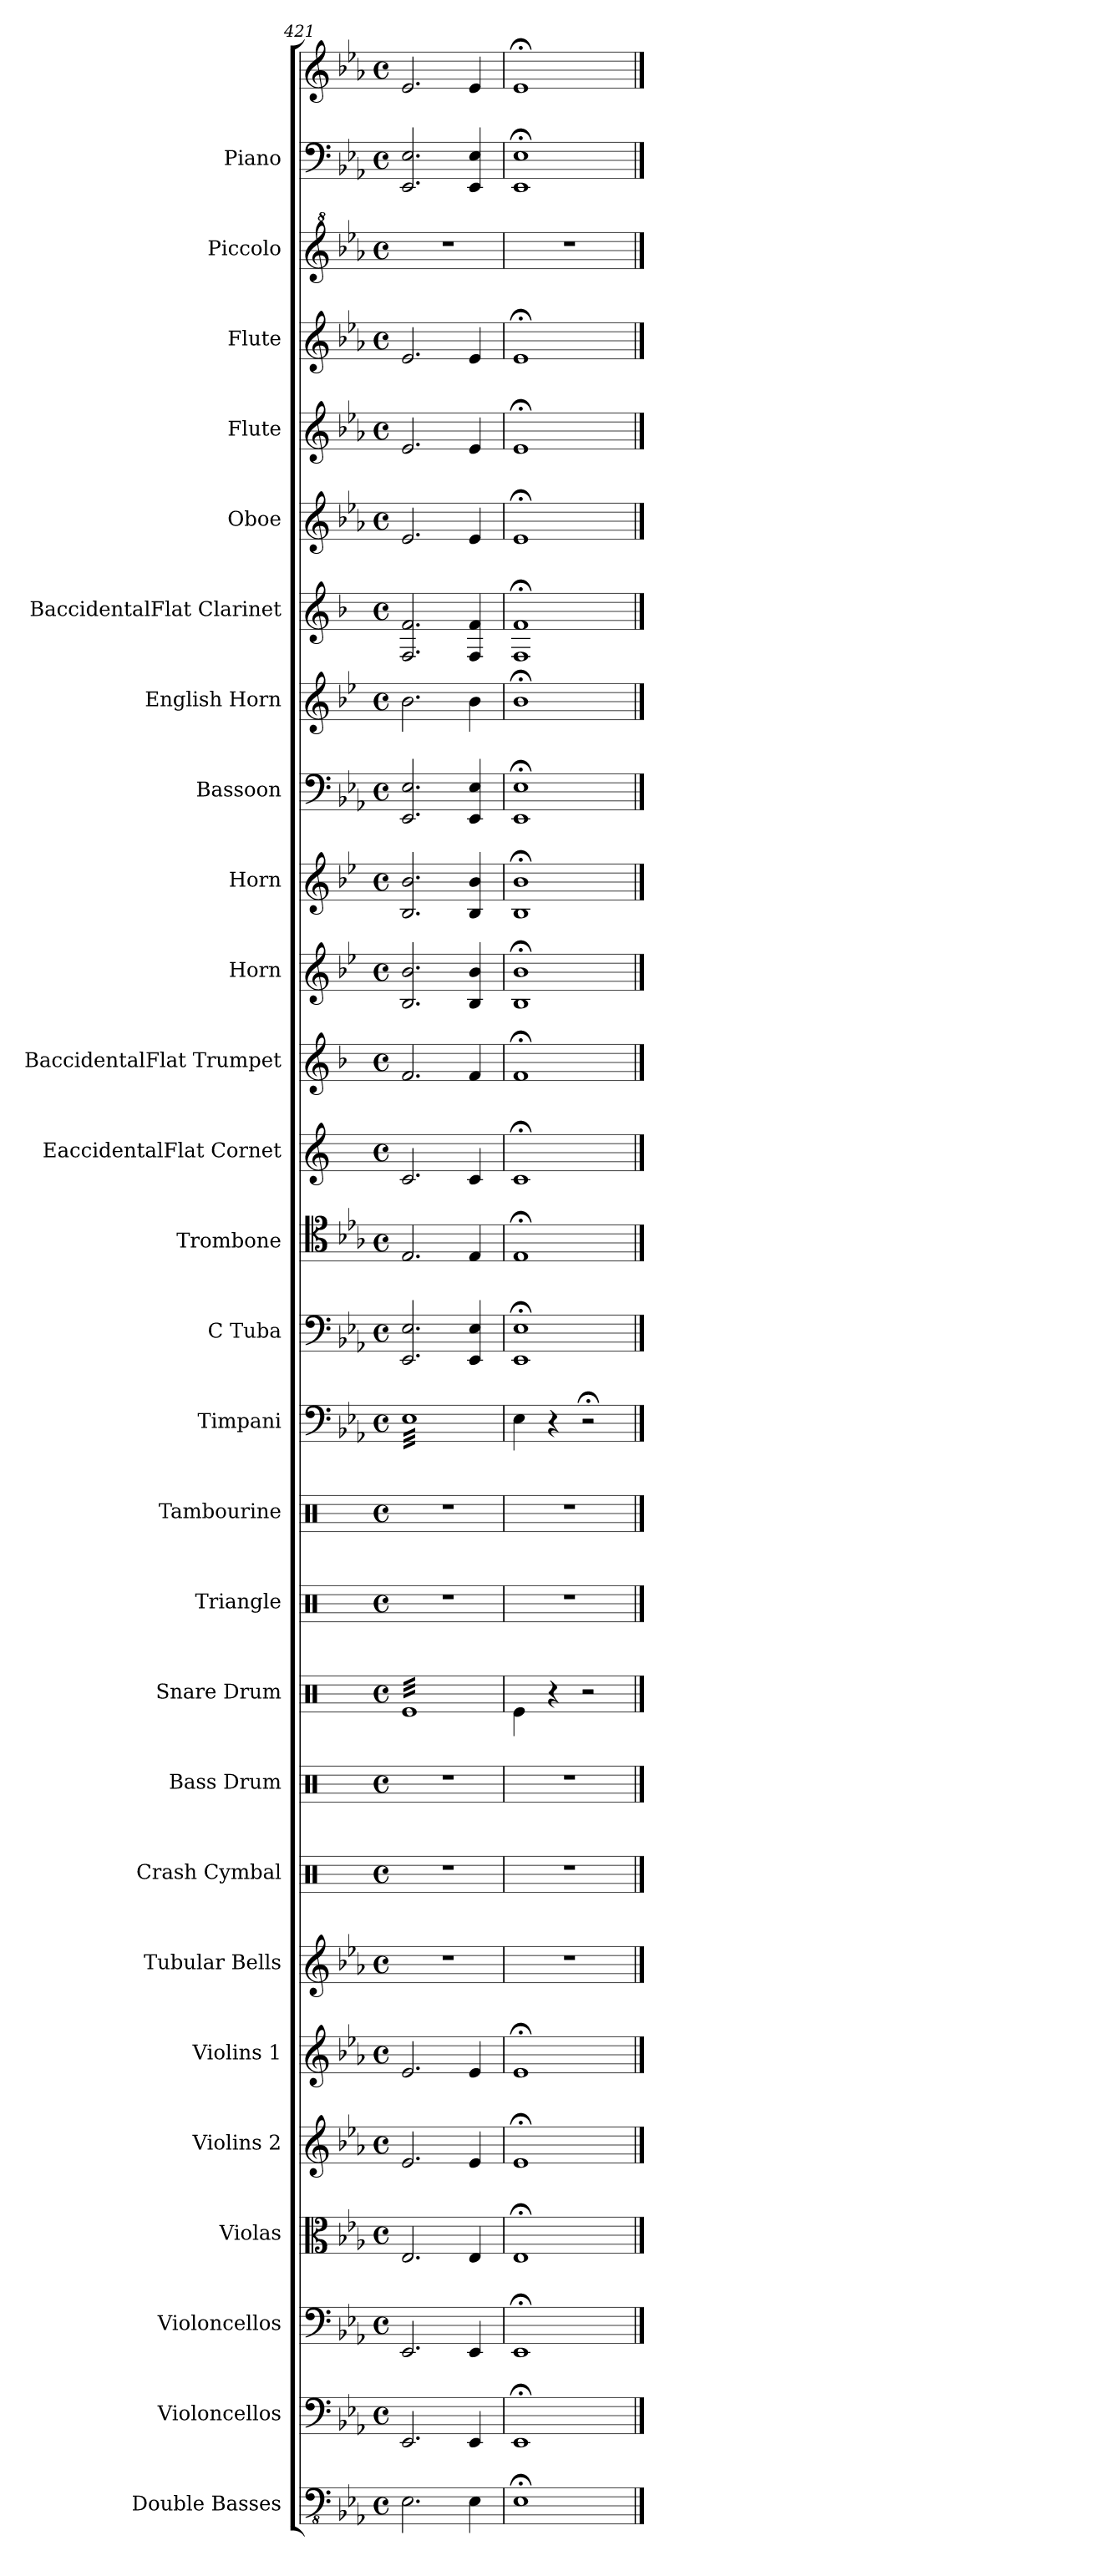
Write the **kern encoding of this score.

**kern	**kern	**kern	**kern	**kern	**kern	**kern	**kern	**kern	**kern	**kern	**kern	**kern	**kern	**kern	**kern	**kern	**kern	**kern	**kern	**kern	**kern	**kern	**kern	**kern	**kern	**kern	**kern
*part27	*part26	*part25	*part24	*part23	*part22	*part21	*part20	*part19	*part18	*part17	*part16	*part15	*part14	*part13	*part12	*part11	*part10	*part9	*part8	*part7	*part6	*part5	*part4	*part3	*part2	*part1	*part1
*staff28	*staff27	*staff26	*staff25	*staff24	*staff23	*staff22	*staff21	*staff20	*staff19	*staff18	*staff17	*staff16	*staff15	*staff14	*staff13	*staff12	*staff11	*staff10	*staff9	*staff8	*staff7	*staff6	*staff5	*staff4	*staff3	*staff2	*staff1
*I"Double Basses	*I"Violoncellos	*I"Violoncellos	*I"Violas	*I"Violins 2	*I"Violins 1	*I"Tubular Bells	*I"Crash Cymbal	*I"Bass Drum	*I"Snare Drum	*I"Triangle	*I"Tambourine	*I"Timpani	*I"C Tuba	*I"Trombone	*I"EaccidentalFlat Cornet	*I"BaccidentalFlat Trumpet	*I"Horn	*I"Horn	*I"Bassoon	*I"English Horn	*I"BaccidentalFlat Clarinet	*I"Oboe	*I"Flute	*I"Flute	*I"Piccolo	*I"Piano	*
*I'Dbs.	*I'Vlcs.	*I'Vlcs.	*I'Vlas.	*I'Vlns. 2	*I'Vlns. 1	*I'Tu. Be.	*I'Cr. Cym.	*I'B. Dr.	*I'Sn. Dr.	*I'Trgl.	*I'Tamb.	*I'Timp.	*I'C Tu.	*I'Trb.	*I'EaccidentalFlat Cnt.	*I'BaccidentalFlat Tpt.	*I'Hn.	*I'Hn.	*I'Bsn.	*I'E. Hn.	*I'BaccidentalFlat Cl.	*I'Ob.	*I'Fl.	*I'Fl.	*I'Picc.	*I'Pno.	*
*clefFv4	*clefF4	*clefF4	*clefC3	*clefG2	*clefG2	*clefG2	*clefX	*clefX	*clefX	*clefX	*clefX	*clefF4	*clefF4	*clefC4	*clefG2	*clefG2	*clefG2	*clefG2	*clefF4	*clefG2	*clefG2	*clefG2	*clefG2	*clefG2	*clefG^2	*clefF4	*clefG2
*	*	*	*	*	*	*	*	*	*	*	*	*	*	*	*ITrd-2c-3	*ITrd1c2	*ITrd4c7	*ITrd4c7	*	*ITrd4c7	*ITrd1c2	*	*	*	*ITrd-7c-12	*	*
*k[b-e-a-]	*k[b-e-a-]	*k[b-e-a-]	*k[b-e-a-]	*k[b-e-a-]	*k[b-e-a-]	*k[b-e-a-]	*k[]	*k[]	*k[]	*k[]	*k[]	*k[b-e-a-]	*k[b-e-a-]	*k[b-e-a-]	*k[b-e-a-]	*k[b-e-a-]	*k[b-e-a-]	*k[b-e-a-]	*k[b-e-a-]	*k[b-e-a-]	*k[b-e-a-]	*k[b-e-a-]	*k[b-e-a-]	*k[b-e-a-]	*k[b-e-a-]	*k[b-e-a-]	*k[b-e-a-]
*M4/4	*M4/4	*M4/4	*M4/4	*M4/4	*M4/4	*M4/4	*M4/4	*M4/4	*M4/4	*M4/4	*M4/4	*M4/4	*M4/4	*M4/4	*M4/4	*M4/4	*M4/4	*M4/4	*M4/4	*M4/4	*M4/4	*M4/4	*M4/4	*M4/4	*M4/4	*M4/4	*M4/4
*met(c)	*met(c)	*met(c)	*met(c)	*met(c)	*met(c)	*met(c)	*met(c)	*met(c)	*met(c)	*met(c)	*met(c)	*met(c)	*met(c)	*met(c)	*met(c)	*met(c)	*met(c)	*met(c)	*met(c)	*met(c)	*met(c)	*met(c)	*met(c)	*met(c)	*met(c)	*met(c)	*met(c)
=421	=421	=421	=421	=421	=421	=421	=421	=421	=421	=421	=421	=421	=421	=421	=421	=421	=421	=421	=421	=421	=421	=421	=421	=421	=421	=421	=421
*	*	*	*	*	*	*	*	*	*tremolo	*	*	*	*	*	*	*	*	*	*	*	*	*	*	*	*	*	*
*	*	*	*	*	*	*	*	*	*	*	*	*tremolo	*	*	*	*	*	*	*	*	*	*	*	*	*	*	*
2.EE-\	2.EE-/	2.EE-/	2.E-/	2.e-/	2.e-/	1r	1r	1r	32ReLLL	1r	1r	32E-LLL	2.EE-/ 2.E-/	2.E-/	2.e-/	2.e-/	2.E-/ 2.e-/	2.E-/ 2.e-/	2.EE-/ 2.E-/	2.e-\	2.E-/ 2.e-/	2.e-/	2.e-/	2.e-/	1r	2.EE-/ 2.E-/	2.e-/
.	.	.	.	.	.	.	.	.	32Re	.	.	32E-	.	.	.	.	.	.	.	.	.	.	.	.	.	.	.
.	.	.	.	.	.	.	.	.	32Re	.	.	32E-	.	.	.	.	.	.	.	.	.	.	.	.	.	.	.
.	.	.	.	.	.	.	.	.	32Re	.	.	32E-	.	.	.	.	.	.	.	.	.	.	.	.	.	.	.
.	.	.	.	.	.	.	.	.	32Re	.	.	32E-	.	.	.	.	.	.	.	.	.	.	.	.	.	.	.
.	.	.	.	.	.	.	.	.	32Re	.	.	32E-	.	.	.	.	.	.	.	.	.	.	.	.	.	.	.
.	.	.	.	.	.	.	.	.	32Re	.	.	32E-	.	.	.	.	.	.	.	.	.	.	.	.	.	.	.
.	.	.	.	.	.	.	.	.	32Re	.	.	32E-	.	.	.	.	.	.	.	.	.	.	.	.	.	.	.
.	.	.	.	.	.	.	.	.	32Re	.	.	32E-	.	.	.	.	.	.	.	.	.	.	.	.	.	.	.
.	.	.	.	.	.	.	.	.	32Re	.	.	32E-	.	.	.	.	.	.	.	.	.	.	.	.	.	.	.
.	.	.	.	.	.	.	.	.	32Re	.	.	32E-	.	.	.	.	.	.	.	.	.	.	.	.	.	.	.
.	.	.	.	.	.	.	.	.	32Re	.	.	32E-	.	.	.	.	.	.	.	.	.	.	.	.	.	.	.
.	.	.	.	.	.	.	.	.	32Re	.	.	32E-	.	.	.	.	.	.	.	.	.	.	.	.	.	.	.
.	.	.	.	.	.	.	.	.	32Re	.	.	32E-	.	.	.	.	.	.	.	.	.	.	.	.	.	.	.
.	.	.	.	.	.	.	.	.	32Re	.	.	32E-	.	.	.	.	.	.	.	.	.	.	.	.	.	.	.
.	.	.	.	.	.	.	.	.	32Re	.	.	32E-	.	.	.	.	.	.	.	.	.	.	.	.	.	.	.
.	.	.	.	.	.	.	.	.	32Re	.	.	32E-	.	.	.	.	.	.	.	.	.	.	.	.	.	.	.
.	.	.	.	.	.	.	.	.	32Re	.	.	32E-	.	.	.	.	.	.	.	.	.	.	.	.	.	.	.
.	.	.	.	.	.	.	.	.	32Re	.	.	32E-	.	.	.	.	.	.	.	.	.	.	.	.	.	.	.
.	.	.	.	.	.	.	.	.	32Re	.	.	32E-	.	.	.	.	.	.	.	.	.	.	.	.	.	.	.
.	.	.	.	.	.	.	.	.	32Re	.	.	32E-	.	.	.	.	.	.	.	.	.	.	.	.	.	.	.
.	.	.	.	.	.	.	.	.	32Re	.	.	32E-	.	.	.	.	.	.	.	.	.	.	.	.	.	.	.
.	.	.	.	.	.	.	.	.	32Re	.	.	32E-	.	.	.	.	.	.	.	.	.	.	.	.	.	.	.
.	.	.	.	.	.	.	.	.	32Re	.	.	32E-	.	.	.	.	.	.	.	.	.	.	.	.	.	.	.
4EE-\	4EE-/	4EE-/	4E-/	4e-/	4e-/	.	.	.	32Re	.	.	32E-	4EE-/ 4E-/	4E-/	4e-/	4e-/	4E-/ 4e-/	4E-/ 4e-/	4EE-/ 4E-/	4e-\	4E-/ 4e-/	4e-/	4e-/	4e-/	.	4EE-/ 4E-/	4e-/
.	.	.	.	.	.	.	.	.	32Re	.	.	32E-	.	.	.	.	.	.	.	.	.	.	.	.	.	.	.
.	.	.	.	.	.	.	.	.	32Re	.	.	32E-	.	.	.	.	.	.	.	.	.	.	.	.	.	.	.
.	.	.	.	.	.	.	.	.	32Re	.	.	32E-	.	.	.	.	.	.	.	.	.	.	.	.	.	.	.
.	.	.	.	.	.	.	.	.	32Re	.	.	32E-	.	.	.	.	.	.	.	.	.	.	.	.	.	.	.
.	.	.	.	.	.	.	.	.	32Re	.	.	32E-	.	.	.	.	.	.	.	.	.	.	.	.	.	.	.
.	.	.	.	.	.	.	.	.	32Re	.	.	32E-	.	.	.	.	.	.	.	.	.	.	.	.	.	.	.
.	.	.	.	.	.	.	.	.	32ReJJJ	.	.	32E-JJJ	.	.	.	.	.	.	.	.	.	.	.	.	.	.	.
*	*	*	*	*	*	*	*	*	*	*	*	*Xtremolo	*	*	*	*	*	*	*	*	*	*	*	*	*	*	*
*	*	*	*	*	*	*	*	*	*Xtremolo	*	*	*	*	*	*	*	*	*	*	*	*	*	*	*	*	*	*
=422	=422	=422	=422	=422	=422	=422	=422	=422	=422	=422	=422	=422	=422	=422	=422	=422	=422	=422	=422	=422	=422	=422	=422	=422	=422	=422	=422
*	*	*	*	*	*	*	*	*	*	*	*	*	*	*	*	*	*	*	*	*	*	*	*	*	*	*	*MM72
1EE-;<	1EE-;<	1EE-;<	1E-;<	1e-;<	1e-;<	1r	1r	1r	4Re\	1r	1r	4E-\	1EE-;< 1E-;<	1E-;<	1e-;<	1e-;<	1E-;< 1e-;<	1E-;< 1e-;<	1EE-;< 1E-;<	1e-;<	1E-;< 1e-;<	1e-;<	1e-;<	1e-;<	1r	1EE-;< 1E-;<	1e-;<
.	.	.	.	.	.	.	.	.	4r	.	.	4r	.	.	.	.	.	.	.	.	.	.	.	.	.	.	.
.	.	.	.	.	.	.	.	.	2r	.	.	2r;<	.	.	.	.	.	.	.	.	.	.	.	.	.	.	.
==	==	==	==	==	==	==	==	==	==	==	==	==	==	==	==	==	==	==	==	==	==	==	==	==	==	==	==
*-	*-	*-	*-	*-	*-	*-	*-	*-	*-	*-	*-	*-	*-	*-	*-	*-	*-	*-	*-	*-	*-	*-	*-	*-	*-	*-	*-
